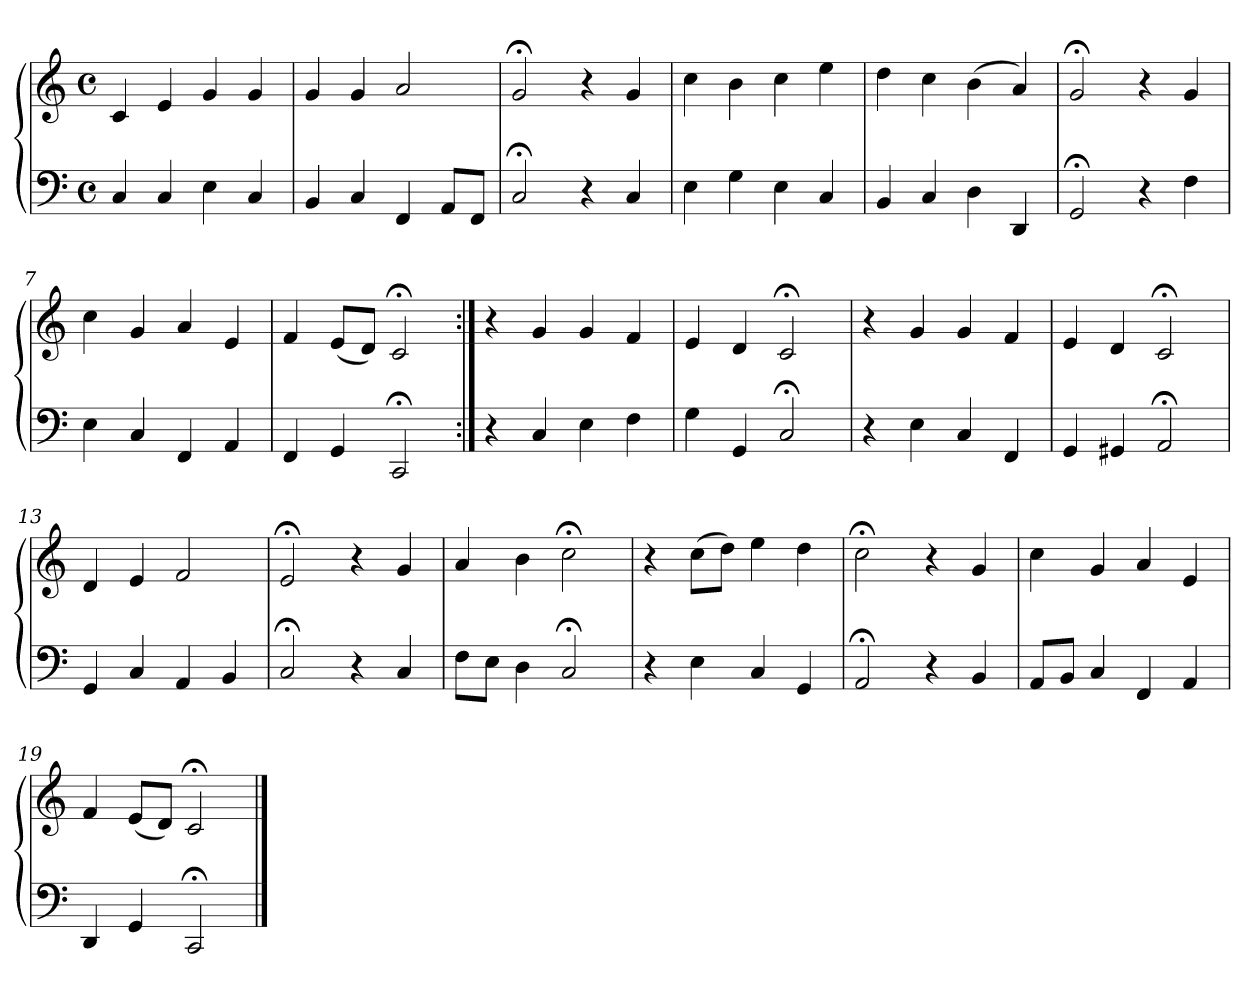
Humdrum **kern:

**kern	**kern
*part1	*part1
*staff2	*staff1
*clefF4	*clefG2
*M4/4	*M4/4
*met(c)	*met(c)
=1	=1
4C	4c
4C	4e
4E	4g
4C	4g
=2	=2
4BB	4g
4C	4g
4FF	2a
8AAL	.
8FFJ	.
=3	=3
2C;<	2g;<
4r	4r
4C	4g
=4	=4
4E	4cc
4G	4b
4E	4cc
4C	4ee
=5	=5
4BB	4dd
4C	4cc
4D	(4b
4DD	4a)
=6	=6
2GG;<	2g;<
4r	4r
4F	4g
=7	=7
4E	4cc
4C	4g
4FF	4a
4AA	4e
!!LO:LB:g=z
=8	=8
4FF	4f
4GG	(8eL
.	8dJ)
2CC;<	2c;<
=9:|!	=9:|!
4r	4r
4C	4g
4E	4g
4F	4f
=10	=10
4G	4e
4GG	4d
2C;<	2c;<
=11	=11
4r	4r
4E	4g
4C	4g
4FF	4f
=12	=12
4GG	4e
4GG#X	4d
2AA;<	2c;<
=13	=13
4GG	4d
4C	4e
4AA	2f
4BB	.
=14	=14
2C;<	2e;<
4r	4r
4C	4g
=15	=15
8FL	4a
8EJ	.
4D	4b
2C;<	2cc;<
!!LO:LB:g=z
=16	=16
4r	4r
4E	(8ccL
.	8ddJ)
4C	4ee
4GG	4dd
=17	=17
2AA;<	2cc;<
4r	4r
4BB	4g
=18	=18
8AAL	4cc
8BBJ	.
4C	4g
4FF	4a
4AA	4e
=19	=19
4DD	4f
4GG	(8eL
.	8dJ)
2CC;<	2c;<
==	==
*-	*-
